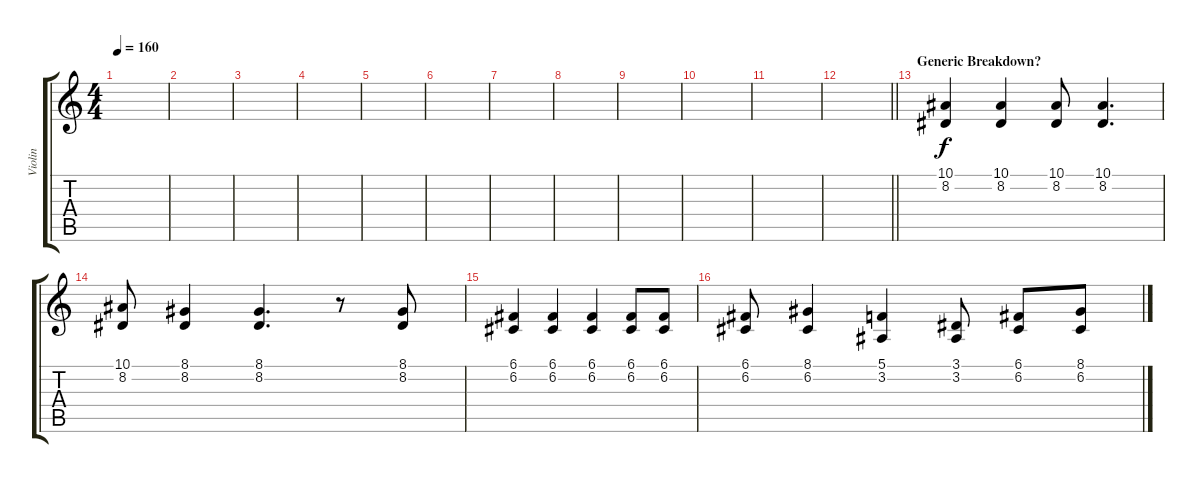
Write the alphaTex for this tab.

\track ("Violin" "Violin") {instrument violin}
\staff {score tabs}
\tuning (C4 G3 Eb3 Bb2 F2 C2) {hide}
\ts (4 4)
\tempo 160
\clef g2
\ks c
|
|
|
|
|
|
|
|
|
|
|
\barLineRight lightlight
|
\section ("" "Generic Breakdown?")
(10.1 8.2).4 (10.1 8.2).4 (10.1 8.2).8 (10.1 8.2).4{d} |
(10.1 8.2).8 (8.1 8.2).4 (8.1 8.2).4{d} r.8 (8.1 8.2).8 |
(6.1 6.2).4 (6.1 6.2).4 (6.1 6.2).4 (6.1 6.2).8 (6.1 6.2).8 |
(6.1 6.2).8 (8.1 6.2).4 (5.1 3.2).4 (3.1 3.2).8 (6.1 6.2).8 (8.1 6.2).8
